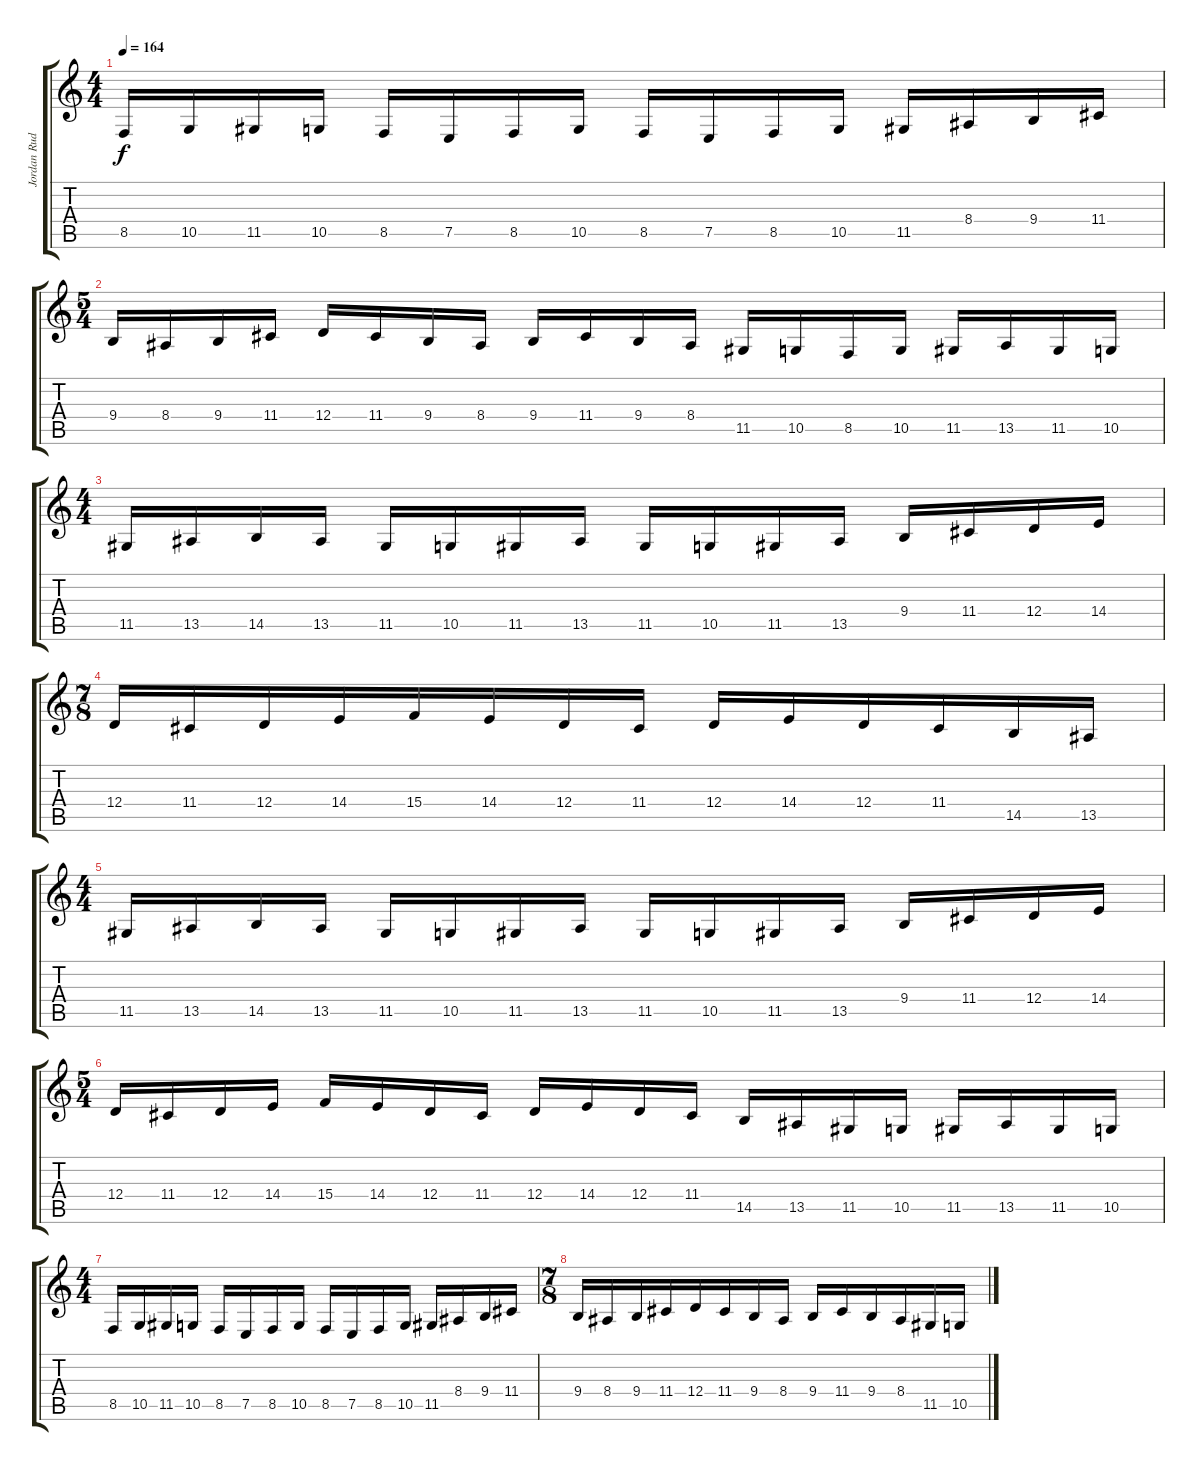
\track ("Jordan Rudess" "Jordan Rud") {instrument lead1square}
\staff {score tabs}
\tuning (E4 B3 G3 D3 A2 E2) {hide}
\ts (4 4)
\tempo 164
\clef g2
\ks c
8.5.16{dy f} 10.5.16 11.5.16 10.5.16 8.5.16 7.5.16 8.5.16 10.5.16 8.5.16 7.5.16 8.5.16 10.5.16 11.5.16 8.4.16 9.4.16 11.4.16 |
\ts (5 4)
9.4.16 8.4.16 9.4.16 11.4.16 12.4.16 11.4.16 9.4.16 8.4.16 9.4.16 11.4.16 9.4.16 8.4.16 11.5.16 10.5.16 8.5.16 10.5.16 11.5.16 13.5.16 11.5.16 10.5.16 |
\ts (4 4)
11.5.16 13.5.16 14.5.16 13.5.16 11.5.16 10.5.16 11.5.16 13.5.16 11.5.16 10.5.16 11.5.16 13.5.16 9.4.16 11.4.16 12.4.16 14.4.16 |
\ts (7 8)
12.4.16 11.4.16 12.4.16 14.4.16 15.4.16 14.4.16 12.4.16 11.4.16 12.4.16 14.4.16 12.4.16 11.4.16 14.5.16 13.5.16 |
\ts (4 4)
11.5.16 13.5.16 14.5.16 13.5.16 11.5.16 10.5.16 11.5.16 13.5.16 11.5.16 10.5.16 11.5.16 13.5.16 9.4.16 11.4.16 12.4.16 14.4.16 |
\ts (5 4)
12.4.16 11.4.16 12.4.16 14.4.16 15.4.16 14.4.16 12.4.16 11.4.16 12.4.16 14.4.16 12.4.16 11.4.16 14.5.16 13.5.16 11.5.16 10.5.16 11.5.16 13.5.16 11.5.16 10.5.16 |
\ts (4 4)
8.5.16{balance 16 instrument lead1square} 10.5.16 11.5.16 10.5.16 8.5.16 7.5.16 8.5.16 10.5.16 8.5.16 7.5.16 8.5.16 10.5.16 11.5.16 8.4.16 9.4.16 11.4.16 |
\ts (7 8)
9.4.16 8.4.16 9.4.16 11.4.16 12.4.16 11.4.16 9.4.16 8.4.16 9.4.16 11.4.16 9.4.16 8.4.16 11.5.16 10.5.16
